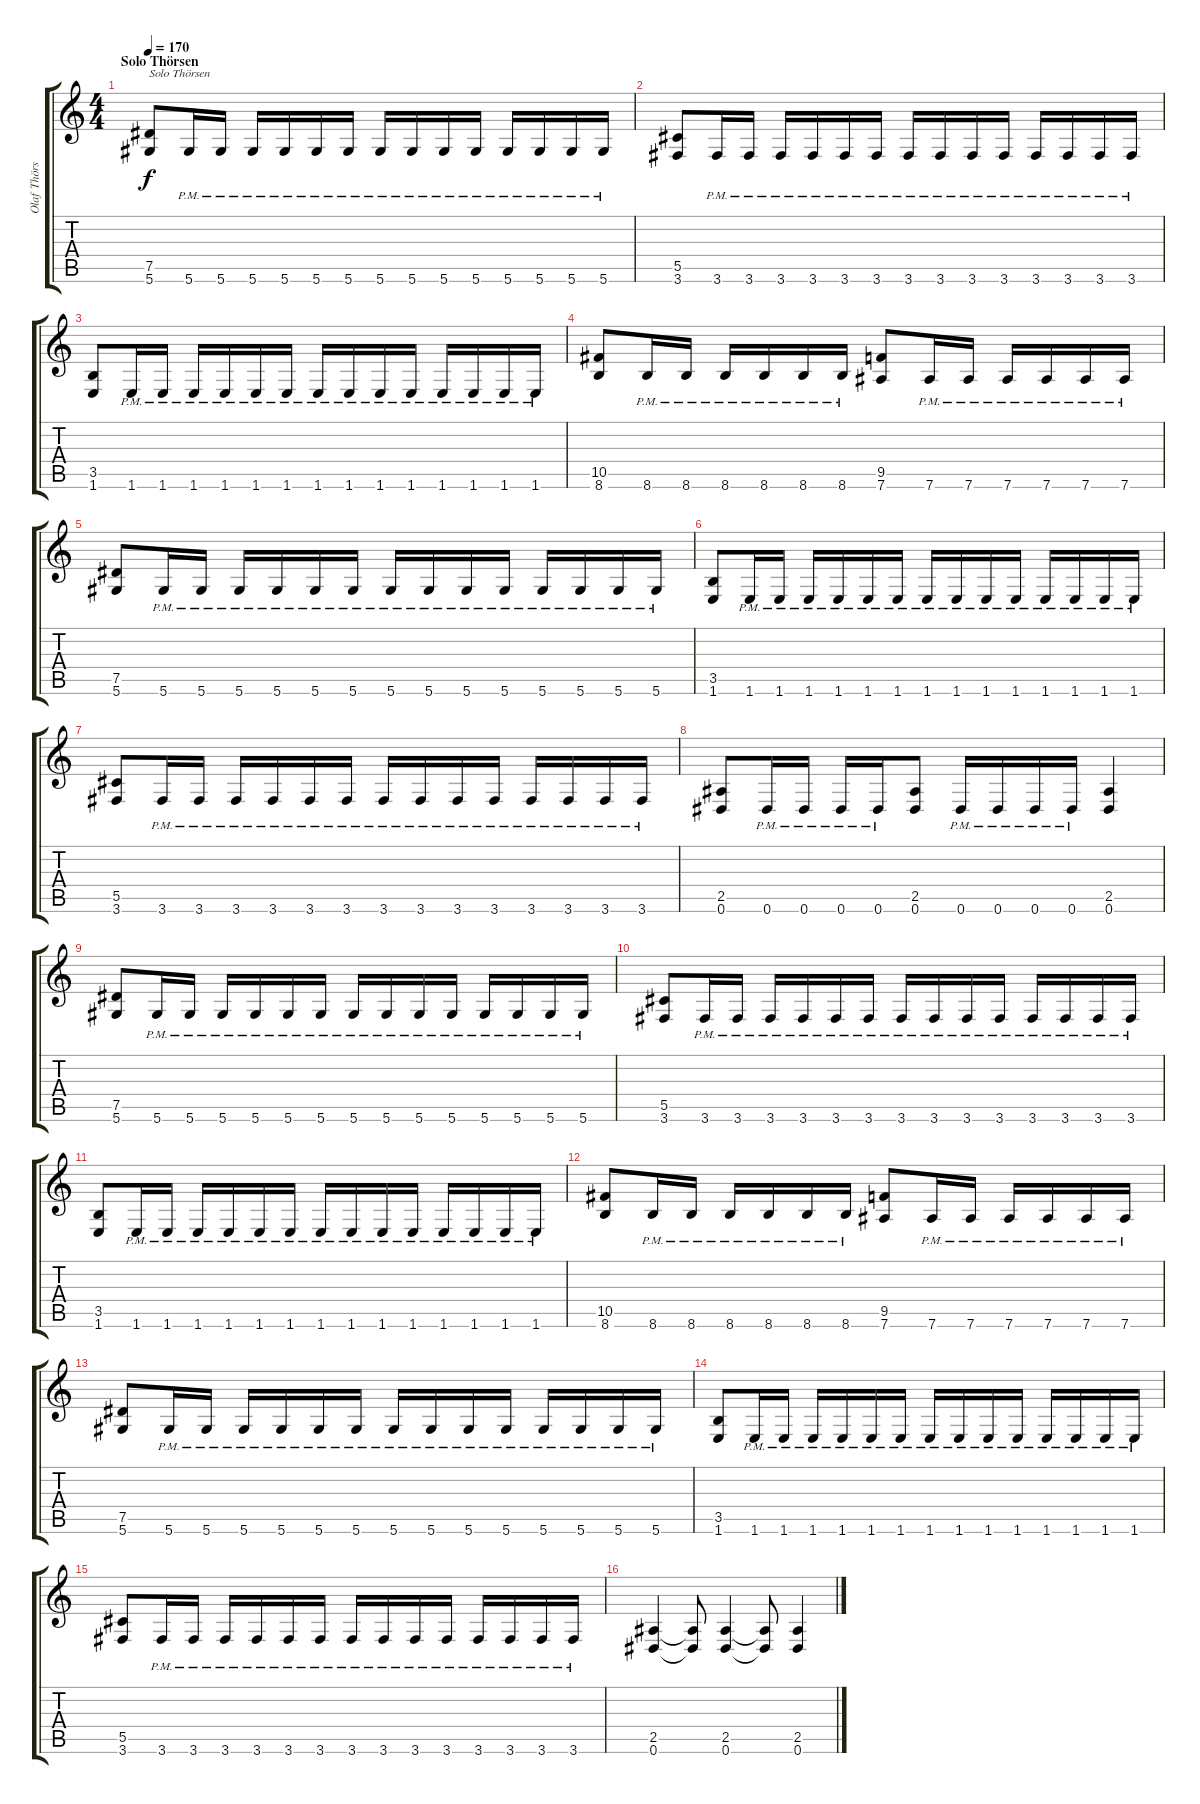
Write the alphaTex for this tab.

\track ("Olaf Thörsen" "Olaf Thörs") {instrument distortionguitar}
\staff {score tabs}
\tuning (Eb4 Bb3 Gb3 Db3 Ab2 Eb2) {hide}
\ts (4 4)
\section ("" "Solo Thörsen")
\tempo 170
\clef g2
\ks c
(7.5 5.6).8{txt "Solo Thörsen" dy f volume 14} 5.6{pm}.16 5.6{pm}.16 5.6{pm}.16 5.6{pm}.16 5.6{pm}.16 5.6{pm}.16 5.6{pm}.16 5.6{pm}.16 5.6{pm}.16 5.6{pm}.16 5.6{pm}.16 5.6{pm}.16 5.6{pm}.16 5.6{pm}.16 |
(5.5 3.6).8 3.6{pm}.16 3.6{pm}.16 3.6{pm}.16 3.6{pm}.16 3.6{pm}.16 3.6{pm}.16 3.6{pm}.16 3.6{pm}.16 3.6{pm}.16 3.6{pm}.16 3.6{pm}.16 3.6{pm}.16 3.6{pm}.16 3.6{pm}.16 |
(3.5 1.6).8 1.6{pm}.16 1.6{pm}.16 1.6{pm}.16 1.6{pm}.16 1.6{pm}.16 1.6{pm}.16 1.6{pm}.16 1.6{pm}.16 1.6{pm}.16 1.6{pm}.16 1.6{pm}.16 1.6{pm}.16 1.6{pm}.16 1.6{pm}.16 |
(10.5 8.6).8 8.6{pm}.16 8.6{pm}.16 8.6{pm}.16 8.6{pm}.16 8.6{pm}.16 8.6{pm}.16 (9.5 7.6).8 7.6{pm}.16 7.6{pm}.16 7.6{pm}.16 7.6{pm}.16 7.6{pm}.16 7.6{pm}.16 |
(7.5 5.6).8 5.6{pm}.16 5.6{pm}.16 5.6{pm}.16 5.6{pm}.16 5.6{pm}.16 5.6{pm}.16 5.6{pm}.16 5.6{pm}.16 5.6{pm}.16 5.6{pm}.16 5.6{pm}.16 5.6{pm}.16 5.6{pm}.16 5.6{pm}.16 |
(3.5 1.6).8 1.6{pm}.16 1.6{pm}.16 1.6{pm}.16 1.6{pm}.16 1.6{pm}.16 1.6{pm}.16 1.6{pm}.16 1.6{pm}.16 1.6{pm}.16 1.6{pm}.16 1.6{pm}.16 1.6{pm}.16 1.6{pm}.16 1.6{pm}.16 |
(5.5 3.6).8 3.6{pm}.16 3.6{pm}.16 3.6{pm}.16 3.6{pm}.16 3.6{pm}.16 3.6{pm}.16 3.6{pm}.16 3.6{pm}.16 3.6{pm}.16 3.6{pm}.16 3.6{pm}.16 3.6{pm}.16 3.6{pm}.16 3.6{pm}.16 |
(2.5 0.6).8 0.6{pm}.16 0.6{pm}.16 0.6{pm}.16 0.6{pm}.16 (2.5 0.6).8 0.6{pm}.16 0.6{pm}.16 0.6{pm}.16 0.6{pm}.16 (2.5 0.6).4 |
(7.5 5.6).8 5.6{pm}.16 5.6{pm}.16 5.6{pm}.16 5.6{pm}.16 5.6{pm}.16 5.6{pm}.16 5.6{pm}.16 5.6{pm}.16 5.6{pm}.16 5.6{pm}.16 5.6{pm}.16 5.6{pm}.16 5.6{pm}.16 5.6{pm}.16 |
(5.5 3.6).8 3.6{pm}.16 3.6{pm}.16 3.6{pm}.16 3.6{pm}.16 3.6{pm}.16 3.6{pm}.16 3.6{pm}.16 3.6{pm}.16 3.6{pm}.16 3.6{pm}.16 3.6{pm}.16 3.6{pm}.16 3.6{pm}.16 3.6{pm}.16 |
(3.5 1.6).8 1.6{pm}.16 1.6{pm}.16 1.6{pm}.16 1.6{pm}.16 1.6{pm}.16 1.6{pm}.16 1.6{pm}.16 1.6{pm}.16 1.6{pm}.16 1.6{pm}.16 1.6{pm}.16 1.6{pm}.16 1.6{pm}.16 1.6{pm}.16 |
(10.5 8.6).8 8.6{pm}.16 8.6{pm}.16 8.6{pm}.16 8.6{pm}.16 8.6{pm}.16 8.6{pm}.16 (9.5 7.6).8 7.6{pm}.16 7.6{pm}.16 7.6{pm}.16 7.6{pm}.16 7.6{pm}.16 7.6{pm}.16 |
(7.5 5.6).8 5.6{pm}.16 5.6{pm}.16 5.6{pm}.16 5.6{pm}.16 5.6{pm}.16 5.6{pm}.16 5.6{pm}.16 5.6{pm}.16 5.6{pm}.16 5.6{pm}.16 5.6{pm}.16 5.6{pm}.16 5.6{pm}.16 5.6{pm}.16 |
(3.5 1.6).8 1.6{pm}.16 1.6{pm}.16 1.6{pm}.16 1.6{pm}.16 1.6{pm}.16 1.6{pm}.16 1.6{pm}.16 1.6{pm}.16 1.6{pm}.16 1.6{pm}.16 1.6{pm}.16 1.6{pm}.16 1.6{pm}.16 1.6{pm}.16 |
(5.5 3.6).8 3.6{pm}.16 3.6{pm}.16 3.6{pm}.16 3.6{pm}.16 3.6{pm}.16 3.6{pm}.16 3.6{pm}.16 3.6{pm}.16 3.6{pm}.16 3.6{pm}.16 3.6{pm}.16 3.6{pm}.16 3.6{pm}.16 3.6{pm}.16 |
(2.5 0.6).4 (2.5{t} 0.6{t}).8 (2.5 0.6).4 (2.5{t} 0.6{t}).8 (2.5 0.6).4
